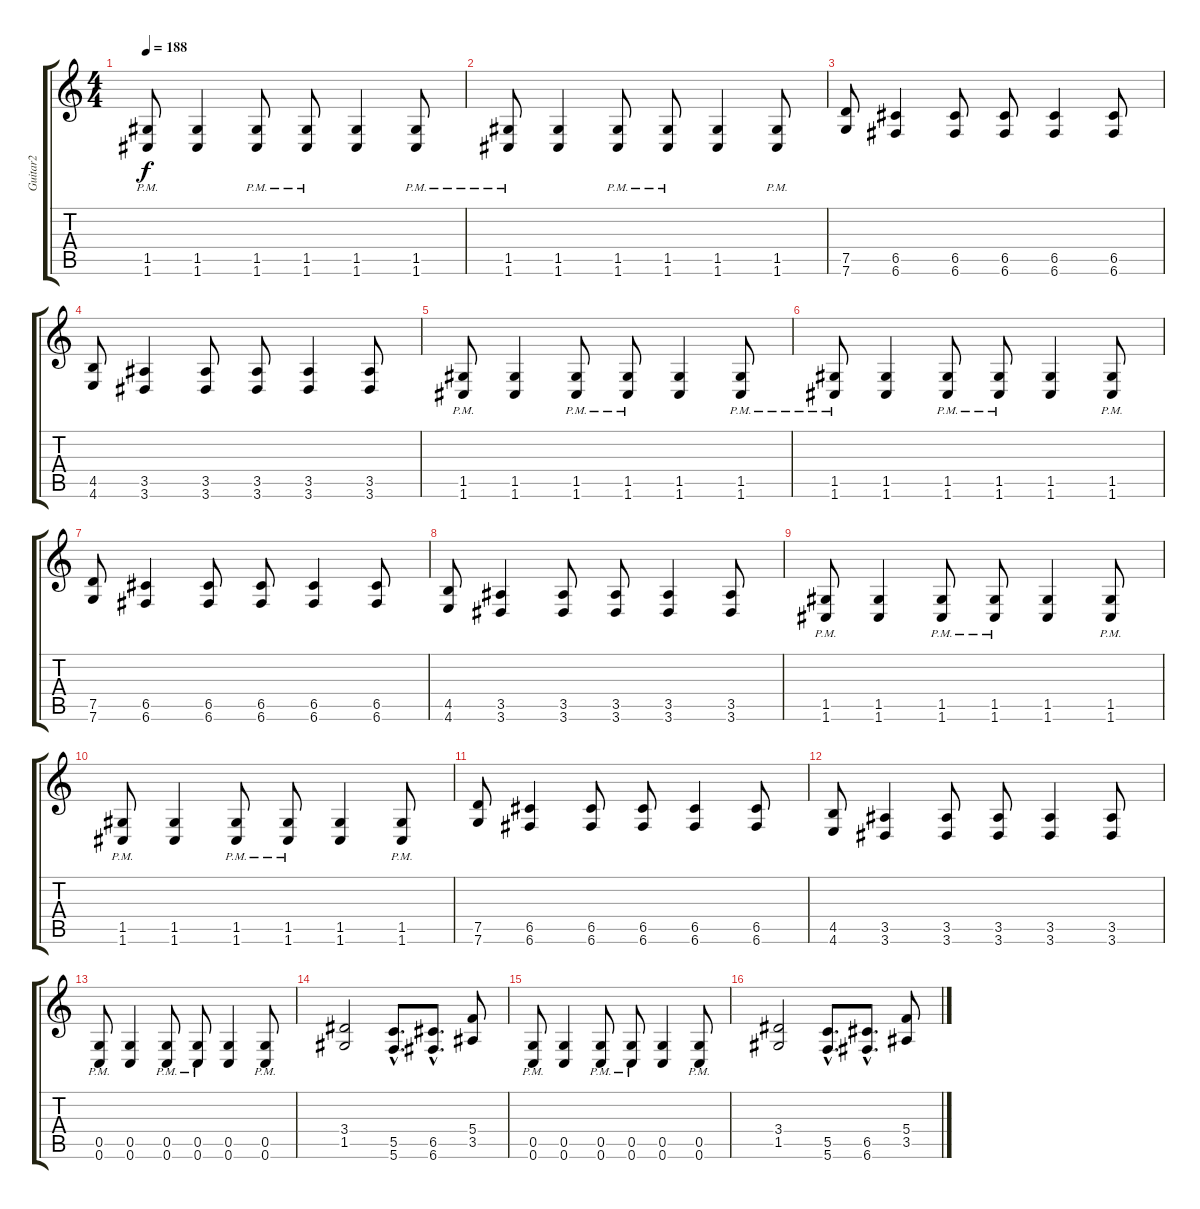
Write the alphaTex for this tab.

\track ("Guitar2" "Guitar2") {instrument distortionguitar}
\staff {score tabs}
\tuning (D4 A3 F3 C3 G2 C2) {hide}
\ts (4 4)
\tempo 188
\clef g2
\ks c
(1.5{pm} 1.6{pm}).8{dy f} (1.5 1.6).4 (1.5{pm} 1.6{pm}).8 (1.5{pm} 1.6{pm}).8 (1.5 1.6).4 (1.5{pm} 1.6{pm}).8 |
(1.5{pm} 1.6{pm}).8 (1.5 1.6).4 (1.5{pm} 1.6{pm}).8 (1.5{pm} 1.6{pm}).8 (1.5 1.6).4 (1.5{pm} 1.6{pm}).8 |
(7.5 7.6).8 (6.5 6.6).4 (6.5 6.6).8 (6.5 6.6).8 (6.5 6.6).4 (6.5 6.6).8 |
(4.5 4.6).8 (3.5 3.6).4 (3.5 3.6).8 (3.5 3.6).8 (3.5 3.6).4 (3.5 3.6).8 |
(1.5{pm} 1.6{pm}).8 (1.5 1.6).4 (1.5{pm} 1.6{pm}).8 (1.5{pm} 1.6{pm}).8 (1.5 1.6).4 (1.5{pm} 1.6{pm}).8 |
(1.5{pm} 1.6{pm}).8 (1.5 1.6).4 (1.5{pm} 1.6{pm}).8 (1.5{pm} 1.6{pm}).8 (1.5 1.6).4 (1.5{pm} 1.6{pm}).8 |
(7.5 7.6).8 (6.5 6.6).4 (6.5 6.6).8 (6.5 6.6).8 (6.5 6.6).4 (6.5 6.6).8 |
(4.5 4.6).8 (3.5 3.6).4 (3.5 3.6).8 (3.5 3.6).8 (3.5 3.6).4 (3.5 3.6).8 |
(1.5{pm} 1.6{pm}).8 (1.5 1.6).4 (1.5{pm} 1.6{pm}).8 (1.5{pm} 1.6{pm}).8 (1.5 1.6).4 (1.5{pm} 1.6{pm}).8 |
(1.5{pm} 1.6{pm}).8 (1.5 1.6).4 (1.5{pm} 1.6{pm}).8 (1.5{pm} 1.6{pm}).8 (1.5 1.6).4 (1.5{pm} 1.6{pm}).8 |
(7.5 7.6).8 (6.5 6.6).4 (6.5 6.6).8 (6.5 6.6).8 (6.5 6.6).4 (6.5 6.6).8 |
(4.5 4.6).8 (3.5 3.6).4 (3.5 3.6).8 (3.5 3.6).8 (3.5 3.6).4 (3.5 3.6).8 |
(0.5{pm} 0.6{pm}).8 (0.5 0.6).4 (0.5{pm} 0.6{pm}).8 (0.5{pm} 0.6{pm}).8 (0.5 0.6).4 (0.5{pm} 0.6{pm}).8 |
(3.4 1.5).2 (5.5{hac} 5.6{hac}).8{d} (6.5{hac} 6.6{hac}).8{d} (5.4 3.5).8 |
(0.5{pm} 0.6{pm}).8 (0.5 0.6).4 (0.5{pm} 0.6{pm}).8 (0.5{pm} 0.6{pm}).8 (0.5 0.6).4 (0.5{pm} 0.6{pm}).8 |
(3.4 1.5).2 (5.5{hac} 5.6{hac}).8{d} (6.5{hac} 6.6{hac}).8{d} (5.4 3.5).8
